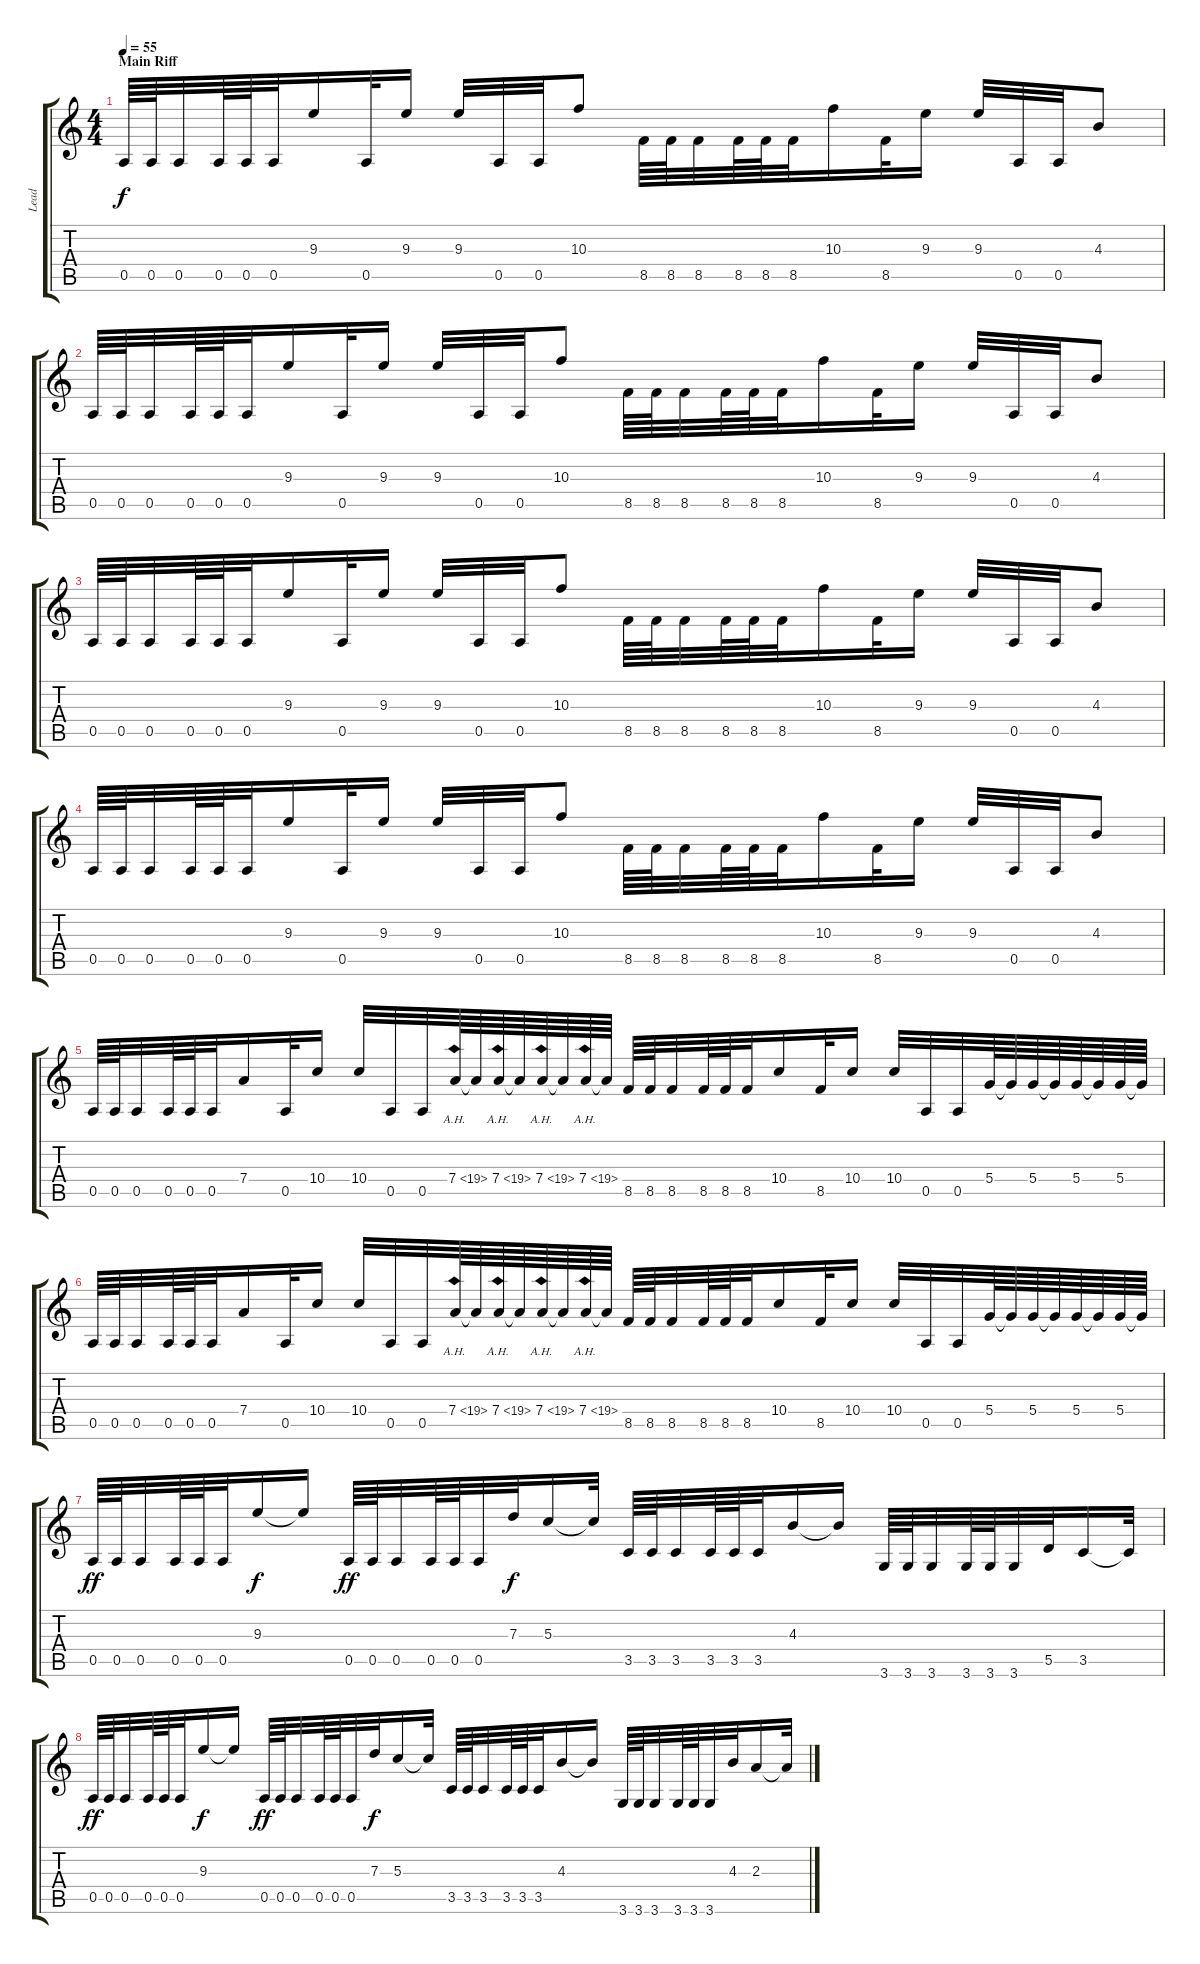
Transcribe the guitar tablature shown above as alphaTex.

\track ("Lead" "Lead") {instrument distortionguitar}
\staff {score tabs}
\tuning (E4 B3 G3 D3 A2 E2) {hide}
\ts (4 4)
\section ("" "Main Riff")
\tempo 55
\clef g2
\ks c
0.5.64{dy f volume 12 balance 13} 0.5.64 0.5.32 0.5.64 0.5.64 0.5.32 9.3.16 0.5.32 9.3.16 9.3.32 0.5.32 0.5.32 10.3.8 8.5.64 8.5.64 8.5.32 8.5.64 8.5.64 8.5.32 10.3.16 8.5.32 9.3.16 9.3.32 0.5.32 0.5.32 4.3.8 |
0.5.64 0.5.64 0.5.32 0.5.64 0.5.64 0.5.32 9.3.16 0.5.32 9.3.16 9.3.32 0.5.32 0.5.32 10.3.8 8.5.64 8.5.64 8.5.32 8.5.64 8.5.64 8.5.32 10.3.16 8.5.32 9.3.16 9.3.32 0.5.32 0.5.32 4.3.8 |
0.5.64 0.5.64 0.5.32 0.5.64 0.5.64 0.5.32 9.3.16 0.5.32 9.3.16 9.3.32 0.5.32 0.5.32 10.3.8 8.5.64 8.5.64 8.5.32 8.5.64 8.5.64 8.5.32 10.3.16 8.5.32 9.3.16 9.3.32 0.5.32 0.5.32 4.3.8 |
0.5.64 0.5.64 0.5.32 0.5.64 0.5.64 0.5.32 9.3.16 0.5.32 9.3.16 9.3.32 0.5.32 0.5.32 10.3.8 8.5.64 8.5.64 8.5.32 8.5.64 8.5.64 8.5.32 10.3.16 8.5.32 9.3.16 9.3.32 0.5.32 0.5.32 4.3.8 |
0.5.64 0.5.64 0.5.32 0.5.64 0.5.64 0.5.32 7.4.16 0.5.32 10.4.16 10.4.32 0.5.32 0.5.32 7.4{ah 12}.64 7.4{t}.64 7.4{ah 12}.64 7.4{t}.64 7.4{ah 12}.64 7.4{t}.64 7.4{ah 12}.64 7.4{t}.64 8.5.64 8.5.64 8.5.32 8.5.64 8.5.64 8.5.32 10.4.16 8.5.32 10.4.16 10.4.32 0.5.32 0.5.32 5.4.64 5.4{t}.64 5.4.64 5.4{t}.64 5.4.64 5.4{t}.64 5.4.64 5.4{t}.64 |
0.5.64 0.5.64 0.5.32 0.5.64 0.5.64 0.5.32 7.4.16 0.5.32 10.4.16 10.4.32 0.5.32 0.5.32 7.4{ah 12}.64 7.4{t}.64 7.4{ah 12}.64 7.4{t}.64 7.4{ah 12}.64 7.4{t}.64 7.4{ah 12}.64 7.4{t}.64 8.5.64 8.5.64 8.5.32 8.5.64 8.5.64 8.5.32 10.4.16 8.5.32 10.4.16 10.4.32 0.5.32 0.5.32 5.4.64 5.4{t}.64 5.4.64 5.4{t}.64 5.4.64 5.4{t}.64 5.4.64 5.4{t}.64 |
0.5.64{dy ff} 0.5.64 0.5.32 0.5.64 0.5.64 0.5.32 9.3.16{dy f} 9.3{t}.16 0.5.64{dy ff} 0.5.64 0.5.32 0.5.64 0.5.64 0.5.32 7.3.32{dy f} 5.3.16 5.3{t}.32 3.5.64 3.5.64 3.5.32 3.5.64 3.5.64 3.5.32 4.3.16 4.3{t}.16 3.6.64 3.6.64 3.6.32 3.6.64 3.6.64 3.6.32 5.5.32 3.5.16 3.5{t}.32 |
0.5.64{dy ff} 0.5.64 0.5.32 0.5.64 0.5.64 0.5.32 9.3.16{dy f} 9.3{t}.16 0.5.64{dy ff} 0.5.64 0.5.32 0.5.64 0.5.64 0.5.32 7.3.32{dy f} 5.3.16 5.3{t}.32 3.5.64 3.5.64 3.5.32 3.5.64 3.5.64 3.5.32 4.3.16 4.3{t}.16 3.6.64 3.6.64 3.6.32 3.6.64 3.6.64 3.6.32 4.3.32 2.3.16 2.3{t}.32
